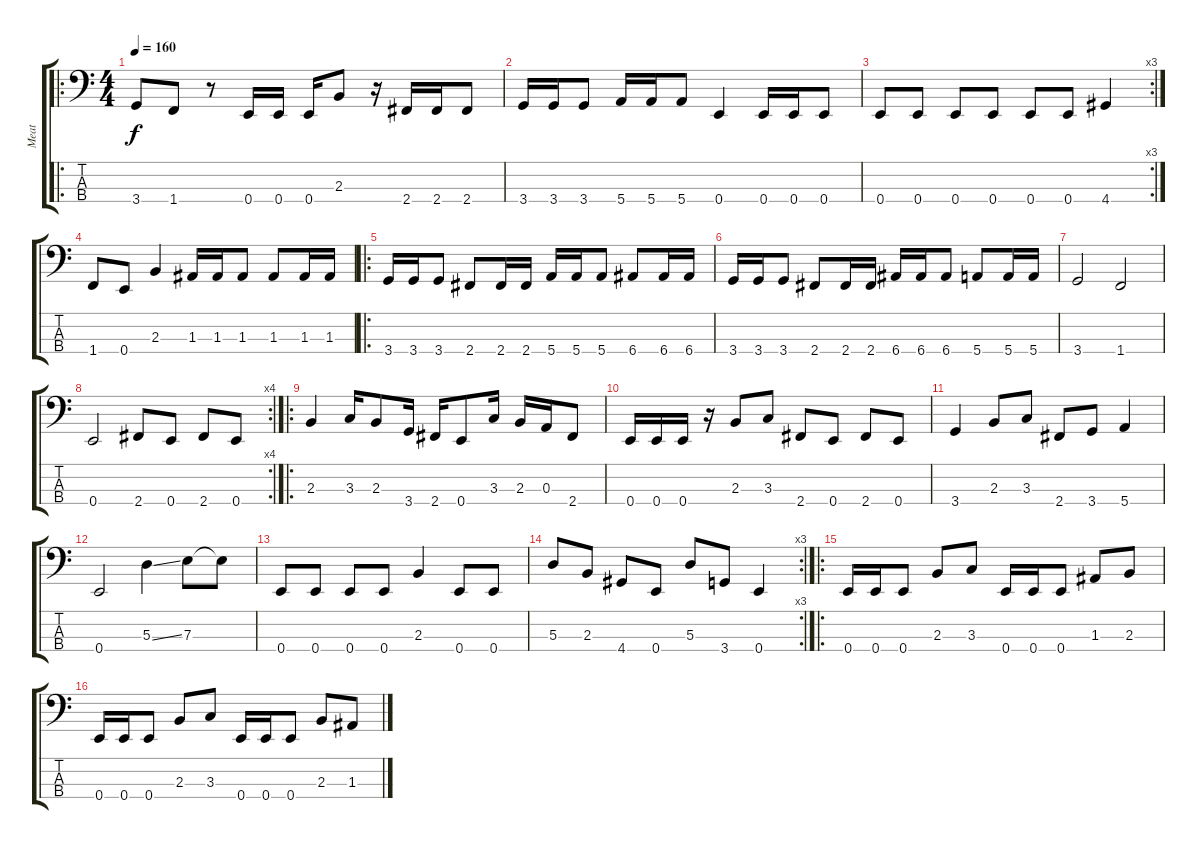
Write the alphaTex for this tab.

\track ("Meat" "Meat") {instrument electricbasspick}
\staff {score tabs}
\tuning (G2 D2 A1 E1) {hide}
\ro
\ts (4 4)
\tempo 160
\clef f4
\ks c
3.4.8{dy f instrument electricbasspick} 1.4.8 r.8 0.4.16 0.4.16 0.4.16 2.3.8 r.16 2.4.16 2.4.16 2.4.8 |
3.4.16 3.4.16 3.4.8 5.4.16 5.4.16 5.4.8 0.4.4 0.4.16 0.4.16 0.4.8 |
\rc 3
0.4.8 0.4.8 0.4.8 0.4.8 0.4.8 0.4.8 4.4.4 |
1.4.8 0.4.8 2.3.4 1.3.16 1.3.16 1.3.8 1.3.8 1.3.16 1.3.16 |
\ro
3.4.16 3.4.16 3.4.8 2.4.8 2.4.16 2.4.16 5.4.16 5.4.16 5.4.8 6.4.8 6.4.16 6.4.16 |
3.4.16 3.4.16 3.4.8 2.4.8 2.4.16 2.4.16 6.4.16 6.4.16 6.4.8 5.4.8 5.4.16 5.4.16 |
3.4.2 1.4.2 |
\rc 4
0.4.2 2.4.8 0.4.8 2.4.8 0.4.8 |
\ro
2.3.4 3.3.16 2.3.8 3.4.16 2.4.16 0.4.8 3.3.16 2.3.16 0.3.16 2.4.8 |
0.4.16 0.4.16 0.4.16 r.16 2.3.8 3.3.8 2.4.8 0.4.8 2.4.8 0.4.8 |
3.4.4 2.3.8 3.3.8 2.4.8 3.4.8 5.4.4 |
0.4.2 5.3{ss}.4 7.3.8 7.3{t}.8 |
0.4.8 0.4.8 0.4.8 0.4.8 2.3.4 0.4.8 0.4.8 |
\rc 3
5.3.8 2.3.8 4.4.8 0.4.8 5.3.8 3.4.8 0.4.4 |
\ro
0.4.16 0.4.16 0.4.8 2.3.8 3.3.8 0.4.16 0.4.16 0.4.8 1.3.8 2.3.8 |
0.4.16 0.4.16 0.4.8 2.3.8 3.3.8 0.4.16 0.4.16 0.4.8 2.3.8 1.3.8
